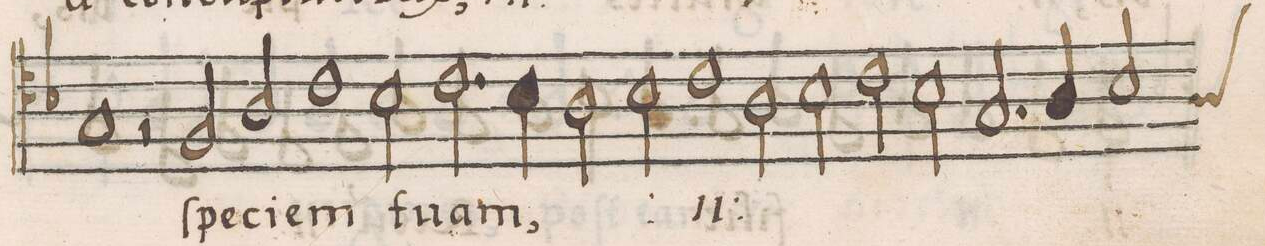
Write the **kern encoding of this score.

**kern	**text
*I"ALTVS	*
*clefC4	*
*k[b-]	*
*met(C|)	*
*M2/1	*
1G	.
=30-	=30-
2r	.
2F/	ſpe-
2A/	-ci-
1c\	-em
=31-	=31-
2B-\	tu-
2.c\	-am,
4B-\	.
=32-	=32-
2A\	.
2B-\	.
*	*ij
1c	ſpe-
=33-	=33-
2A\	.
2B-\	.
2c\	-ci-
2B-\	-em
=34-	=34-
2.G/	tu-
4A/	.
*custos:A	*
2B-/	.
*-	*-
